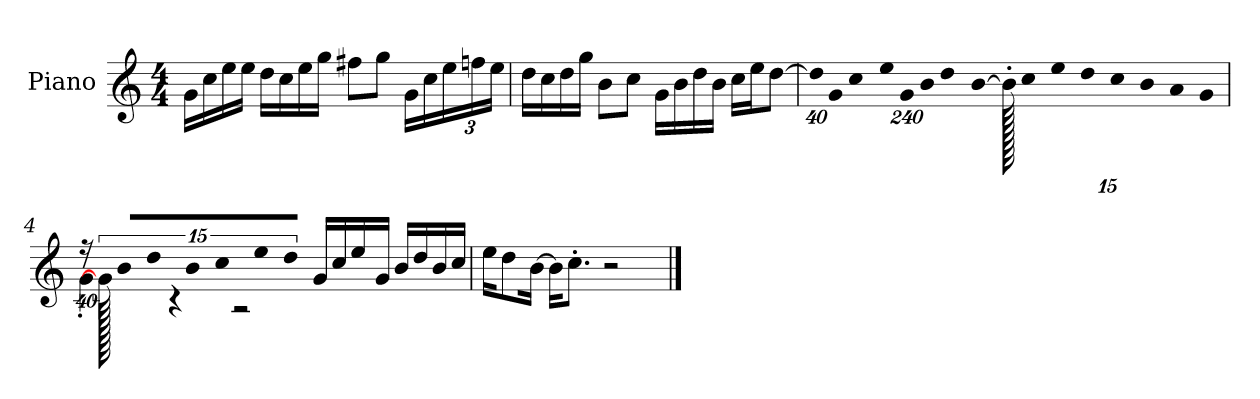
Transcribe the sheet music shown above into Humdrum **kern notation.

**kern
*part1
*staff1
*I"Piano
*I'P-no
*clefG2
*k[]
*M4/4
*MM90
=1
16g\LL
16cc\
16ee\
16ee\JJ
16dd\LL
16cc\
16ee\
16gg\JJ
8ff#X\L
8gg\J
16g\LL
16cc\
*Xbrackettup
24ee\
24ffn\
24ee\JJ
=2
16dd\LL
16cc\
16dd\
16gg\JJ
8b\L
8cc\J
16g\LL
16b\
16dd\
16b\JJ
16cc\LL
16ee\J
[8dd\J
=3
!LO:N:vis=32
640%23dd\KLL]
!LO:N:vis=16
1920%137g\
!LO:N:vis=32
640%23cc\K
!LO:N:vis=16
1920%137ee\
!LO:N:vis=16
1920%137g\
!LO:N:vis=16
1920%137b\
!LO:N:vis=32
640%23dd\K
[384%41b\J
1920b'\]
!LO:N:vis=32
640%23cc\KLL
!LO:N:vis=16
1920%137ee\
!LO:N:vis=32
640%23dd\K
!LO:N:vis=16
1920%137cc\
!LO:N:vis=16
1920%137b\
!LO:N:vis=16
1920%137a\J
[640%91g\
!!LO:LB:g=z
=4
*brackettup
!LO:N:vis=32
*^
640%23r	4g'\
1920g\]	.
!LO:N:vis=16	!
1920%137b/LL	.
!LO:N:vis=32	!
640%23dd/K	.
!LO:N:vis=16	!
1920%137b/	.
!LO:N:vis=16	!
1920%137cc/	.
.	4r
!LO:N:vis=16	!
1920%137ee/J	.
!LO:N:vis=8	!
960%137dd/J	.
.	2r
16g/LL	.
16cc/	.
16ee/	.
16g/JJ	.
16b/LL	.
16dd/	.
16b/	.
16cc/JJ	.
.	1920ryy
*v	*v
=5
16ee\KL
8dd\
[16b\Jk
16b\KL]
8.cc'\J
2r
==
*-
